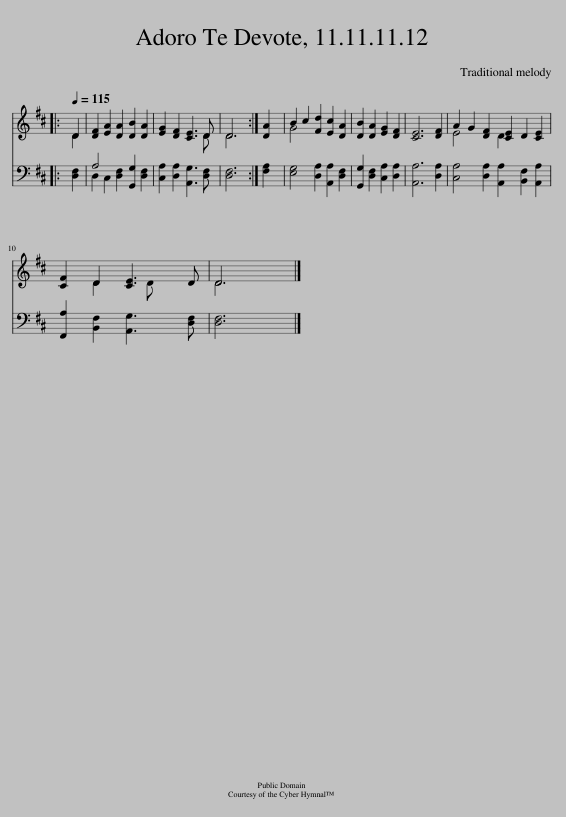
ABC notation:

X:1
%%score ( 1 2 ) ( 3 4 )
L:1/8
Q:1/4=115
M:none
I:linebreak $
K:D
V:1 treble
V:2 treble
V:3 bass
V:4 bass
V:1
|: D2 | [DF]2 [EA]2 [DA]2 [DB]2 [DA]2 | [EG]2 [DF]2 [CE]3 D | D6 :| [DA]2 | %5
 B2 c2 [Fd]2 [Ec]2 [DA]2 | [DB]2 [DA]2 [EG]2 [DF]2 | [CE]6 [DF]2 | A2 G2 [DF]2 [CE]2 D2 [CE]2 |$ [CF]2 D2 [CE]3 D | %10
 D6 |] %11
V:2
|: D2 | x10 | x7 D | D6 :| x2 | %5
 G4 x6 | x8 | x8 | E4 x2 D2 x4 |$ x2 D2 x D x2 | %10
 D6 |] %11
V:3
|: [D,F,]2 | A,4 [D,F,]2 [G,,G,]2 [D,F,]2 | [C,A,]2 [D,A,]2 [A,,G,]3 [D,F,] | [D,F,]6 :| [F,A,]2 | %5
 [E,G,]4 [D,A,]2 [A,,A,]2 [D,F,]2 | [G,,G,]2 [D,F,]2 [C,A,]2 [D,A,]2 | [A,,A,]6 [D,A,]2 | [C,A,]4 [D,A,]2 [A,,A,]2 [B,,F,]2 [A,,A,]2 |$ [F,,A,]2 [B,,F,]2 [A,,G,]3 [D,F,] | %10
 [D,F,]6 |] %11
V:4
|: x2 | D,2 C,2 x6 | x8 | x6 :| x2 | %5
 x10 | x8 | x8 | x12 |$ x8 | %10
 x6 |] %11
